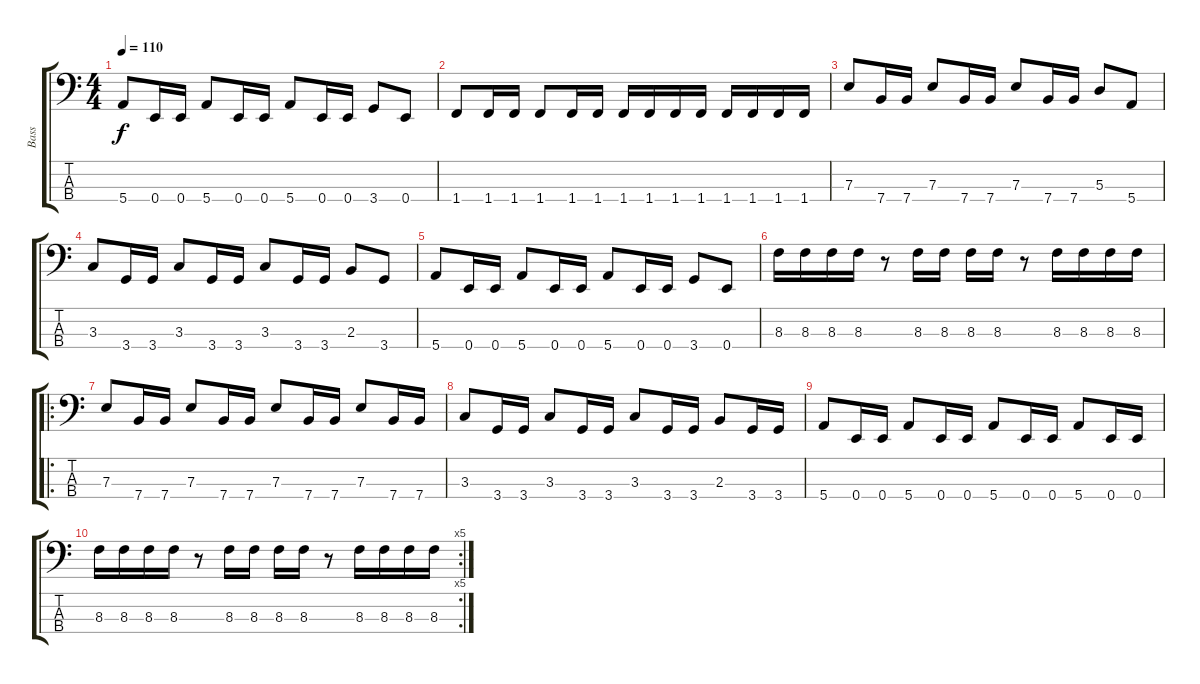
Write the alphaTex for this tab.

\track ("Bass" "Bass") {instrument electricbasspick}
\staff {score tabs}
\tuning (G2 D2 A1 E1) {hide}
\ts (4 4)
\tempo 110
\clef f4
\ks c
5.4.8{dy f} 0.4.16 0.4.16 5.4.8 0.4.16 0.4.16 5.4.8 0.4.16 0.4.16 3.4.8 0.4.8 |
1.4.8 1.4.16 1.4.16 1.4.8 1.4.16 1.4.16 1.4.16 1.4.16 1.4.16 1.4.16 1.4.16 1.4.16 1.4.16 1.4.16 |
7.3.8 7.4.16 7.4.16 7.3.8 7.4.16 7.4.16 7.3.8 7.4.16 7.4.16 5.3.8 5.4.8 |
3.3.8 3.4.16 3.4.16 3.3.8 3.4.16 3.4.16 3.3.8 3.4.16 3.4.16 2.3.8 3.4.8 |
5.4.8 0.4.16 0.4.16 5.4.8 0.4.16 0.4.16 5.4.8 0.4.16 0.4.16 3.4.8 0.4.8 |
8.3.16 8.3.16 8.3.16 8.3.16 r.8 8.3.16 8.3.16 8.3.16 8.3.16 r.8 8.3.16 8.3.16 8.3.16 8.3.16 |
\ro
7.3.8 7.4.16 7.4.16 7.3.8 7.4.16 7.4.16 7.3.8 7.4.16 7.4.16 7.3.8 7.4.16 7.4.16 |
3.3.8 3.4.16 3.4.16 3.3.8 3.4.16 3.4.16 3.3.8 3.4.16 3.4.16 2.3.8 3.4.16 3.4.16 |
5.4.8 0.4.16 0.4.16 5.4.8 0.4.16 0.4.16 5.4.8 0.4.16 0.4.16 5.4.8 0.4.16 0.4.16 |
\rc 5
8.3.16 8.3.16 8.3.16 8.3.16 r.8 8.3.16 8.3.16 8.3.16 8.3.16 r.8 8.3.16 8.3.16 8.3.16 8.3.16
